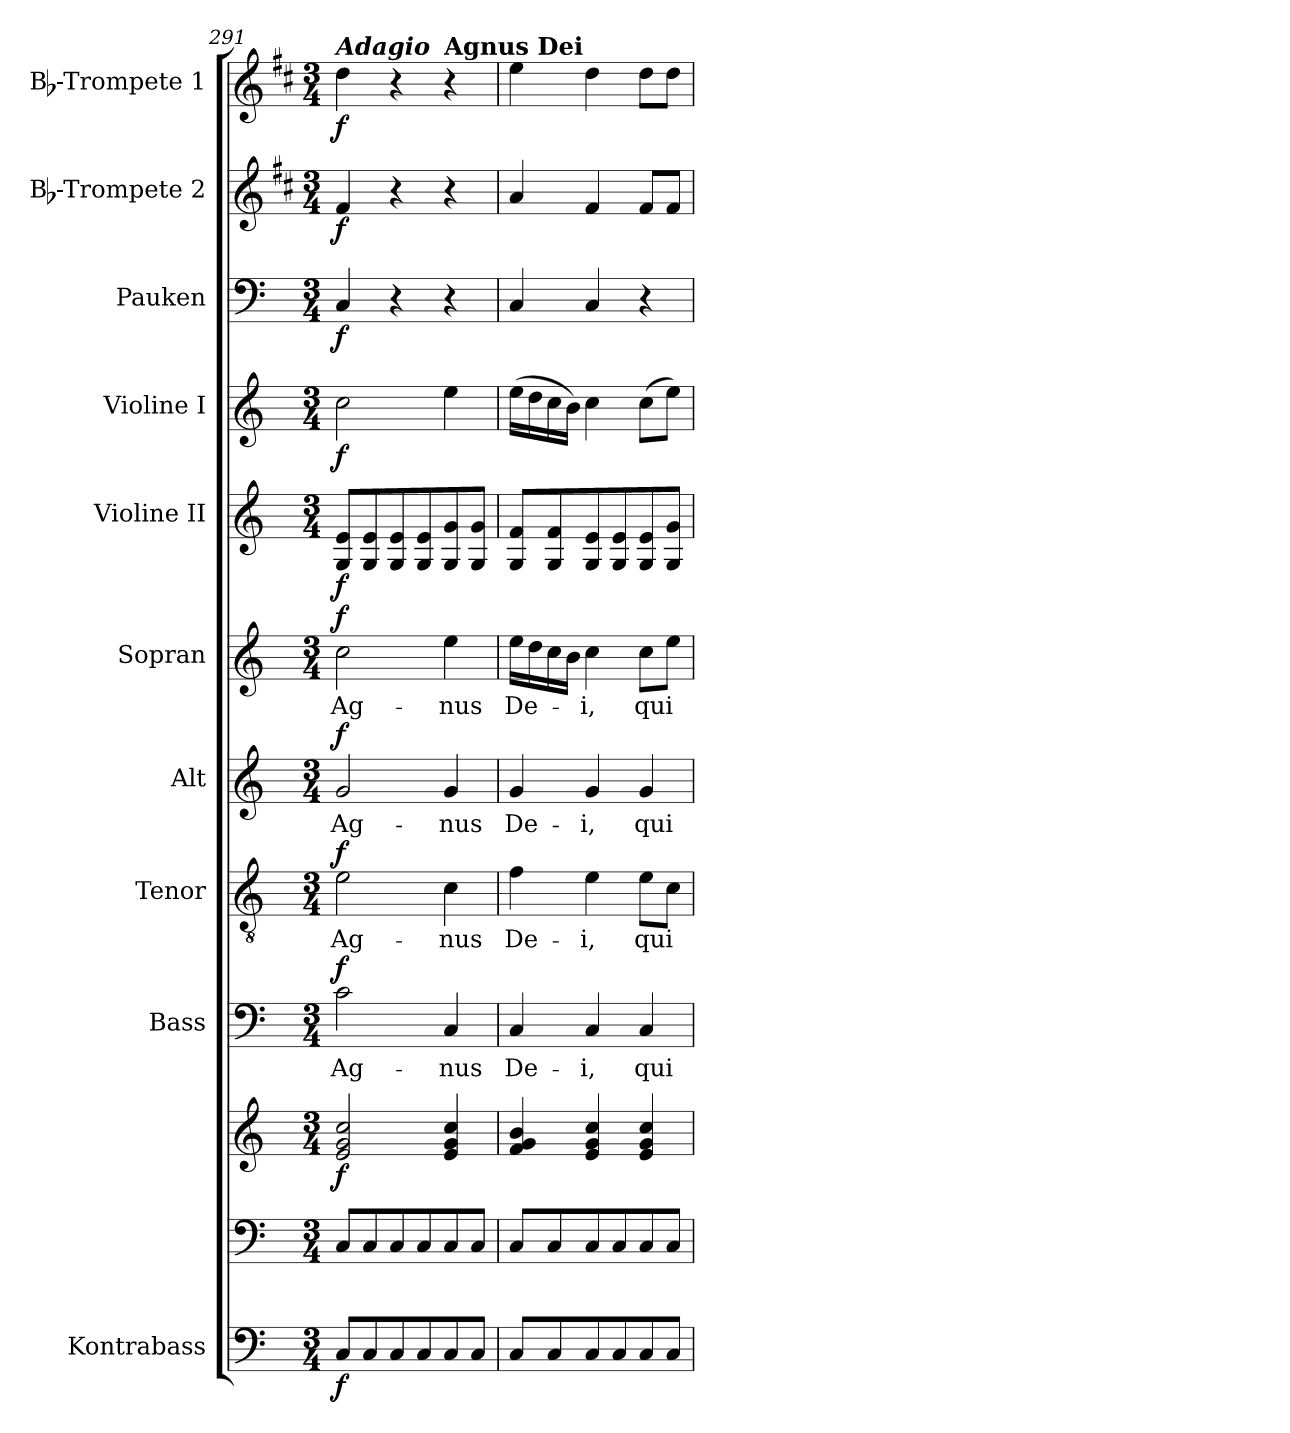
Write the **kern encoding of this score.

**kern	**dynam	**kern	**kern	**dynam	**kern	**text	**dynam	**kern	**text	**dynam	**kern	**text	**dynam	**kern	**text	**dynam	**kern	**dynam	**kern	**dynam	**kern	**dynam	**kern	**dynam	**kern	**dynam
*part11	*part11	*part10	*part10	*part10	*part9	*part9	*part9	*part8	*part8	*part8	*part7	*part7	*part7	*part6	*part6	*part6	*part5	*part5	*part4	*part4	*part3	*part3	*part2	*part2	*part1	*part1
*staff12	*staff12	*staff11	*staff10	*staff10/11	*staff9	*staff9	*staff9	*staff8	*staff8	*staff8	*staff7	*staff7	*staff7	*staff6	*staff6	*staff6	*staff5	*staff5	*staff4	*staff4	*staff3	*staff3	*staff2	*staff2	*staff1	*staff1
*I"Kontrabass	*	*	*	*	*I"Bass	*	*	*I"Tenor	*	*	*I"Alt	*	*	*I"Sopran	*	*	*I"Violine II	*	*I"Violine I	*	*I"Pauken	*	*I"Bb-Trompete 2	*	*I"Bb-Trompete 1	*
*I'Kb.	*	*	*	*	*I'B.	*	*	*I'T.	*	*	*I'A.	*	*	*I'S.	*	*	*I'Vl. II	*	*I'Vl. I	*	*I'Pk.	*	*I'Bb Trp. 2	*	*I'Bb Trp. 1	*
!!LO:PB:g=z
*clefF4	*	*clefF4	*clefG2	*	*clefF4	*	*	*clefGv2	*	*	*clefG2	*	*	*clefG2	*	*	*clefG2	*	*clefG2	*	*clefF4	*	*clefG2	*	*clefG2	*
*ITrd7c12	*	*	*	*	*	*	*	*	*	*	*	*	*	*	*	*	*	*	*	*	*	*	*ITrd1c2	*	*ITrd1c2	*
*k[]	*	*k[]	*k[]	*	*k[]	*	*	*k[]	*	*	*k[]	*	*	*k[]	*	*	*k[]	*	*k[]	*	*k[]	*	*k[]	*	*k[]	*
*C:	*	*C:	*C:	*	*C:	*	*	*C:	*	*	*C:	*	*	*C:	*	*	*C:	*	*C:	*	*C:	*	*C:	*	*C:	*
*M3/4	*	*M3/4	*M3/4	*	*M3/4	*	*	*M3/4	*	*	*M3/4	*	*	*M3/4	*	*	*M3/4	*	*M3/4	*	*M3/4	*	*M3/4	*	*M3/4	*
=291	=291	=291	=291	=291	=291	=291	=291	=291	=291	=291	=291	=291	=291	=291	=291	=291	=291	=291	=291	=291	=291	=291	=291	=291	=291	=291
!	!	!	!	!	!	!	!	!	!	!	!	!	!	!	!	!	!	!	!	!	!	!	!	!	!LO:TX:a:Bi:t=Adagio	!
!	!LO:DY:b	!	!	!LO:DY:b	!	!LO:LY:b	!LO:DY:a	!	!LO:LY:b	!LO:DY:a	!	!LO:LY:b	!LO:DY:a	!	!LO:LY:b	!LO:DY:a	!	!LO:DY:b	!	!LO:DY:b	!	!LO:DY:b	!	!LO:DY:b	!	!LO:DY:b
8CC/L	f	8C/L	2e/ 2g/ 2cc/	f	2c\	Ag-	f	2e\	Ag-	f	2g/	Ag-	f	2cc\	Ag-	f	8G/ 8e/L	f	2cc\	f	4C/	f	4e/	f	4cc\	f
8CC/	.	8C/	.	.	.	.	.	.	.	.	.	.	.	.	.	.	8G/ 8e/	.	.	.	.	.	.	.	.	.
8CC/	.	8C/	.	.	.	.	.	.	.	.	.	.	.	.	.	.	8G/ 8e/	.	.	.	4r	.	4r	.	4r	.
8CC/	.	8C/	.	.	.	.	.	.	.	.	.	.	.	.	.	.	8G/ 8e/	.	.	.	.	.	.	.	.	.
!	!	!	!	!	!	!	!	!	!	!	!	!	!	!	!	!	!	!	!	!	!	!	!	!	!LO:TX:a:B:t=Agnus Dei	!
!	!	!	!	!	!	!LO:LY:b	!	!	!LO:LY:b	!	!	!LO:LY:b	!	!	!LO:LY:b	!	!	!	!	!	!	!	!	!	!	!
8CC/	.	8C/	4e/ 4g/ 4cc/	.	4C/	-nus	.	4c\	-nus	.	4g/	-nus	.	4ee\	-nus	.	8G/ 8g/	.	4ee\	.	4r	.	4r	.	4r	.
8CC/J	.	8C/J	.	.	.	.	.	.	.	.	.	.	.	.	.	.	8G/ 8g/J	.	.	.	.	.	.	.	.	.
=292	=292	=292	=292	=292	=292	=292	=292	=292	=292	=292	=292	=292	=292	=292	=292	=292	=292	=292	=292	=292	=292	=292	=292	=292	=292	=292
!	!	!	!	!	!	!LO:LY:b	!	!	!LO:LY:b	!	!	!LO:LY:b	!	!	!LO:LY:b	!	!	!	!	!	!	!	!	!	!	!
8CC/L	.	8C/L	4f/ 4g/ 4b/	.	4C/	De-	.	4f\	De-	.	4g/	De-	.	16ee\LL	De-	.	8G/ 8f/L	.	(>16ee\LL	.	4C/	.	4g/	.	4dd\	.
.	.	.	.	.	.	.	.	.	.	.	.	.	.	16dd\	.	.	.	.	16dd\	.	.	.	.	.	.	.
8CC/	.	8C/	.	.	.	.	.	.	.	.	.	.	.	16cc\	.	.	8G/ 8f/	.	16cc\	.	.	.	.	.	.	.
.	.	.	.	.	.	.	.	.	.	.	.	.	.	16b\JJ	.	.	.	.	16b\JJ)	.	.	.	.	.	.	.
!	!	!	!	!	!	!LO:LY:b	!	!	!LO:LY:b	!	!	!LO:LY:b	!	!	!LO:LY:b	!	!	!	!	!	!	!	!	!	!	!
8CC/	.	8C/	4e/ 4g/ 4cc/	.	4C/	-i,	.	4e\	-i,	.	4g/	-i,	.	4cc\	-i,	.	8G/ 8e/	.	4cc\	.	4C/	.	4e/	.	4cc\	.
8CC/	.	8C/	.	.	.	.	.	.	.	.	.	.	.	.	.	.	8G/ 8e/	.	.	.	.	.	.	.	.	.
!	!	!	!	!	!	!LO:LY:b	!	!	!LO:LY:b	!	!	!LO:LY:b	!	!	!LO:LY:b	!	!	!	!	!	!	!	!	!	!	!
8CC/	.	8C/	4e/ 4g/ 4cc/	.	4C/	qui	.	8e\L	qui	.	4g/	qui	.	8cc\L	qui	.	8G/ 8e/	.	(>8cc\L	.	4r	.	8e/L	.	8cc\L	.
8CC/J	.	8C/J	.	.	.	.	.	8c\J	.	.	.	.	.	8ee\J	.	.	8G/ 8g/J	.	8ee\J)	.	.	.	8e/J	.	8cc\J	.
=	=	=	=	=	=	=	=	=	=	=	=	=	=	=	=	=	=	=	=	=	=	=	=	=	=	=
*-	*-	*-	*-	*-	*-	*-	*-	*-	*-	*-	*-	*-	*-	*-	*-	*-	*-	*-	*-	*-	*-	*-	*-	*-	*-	*-
